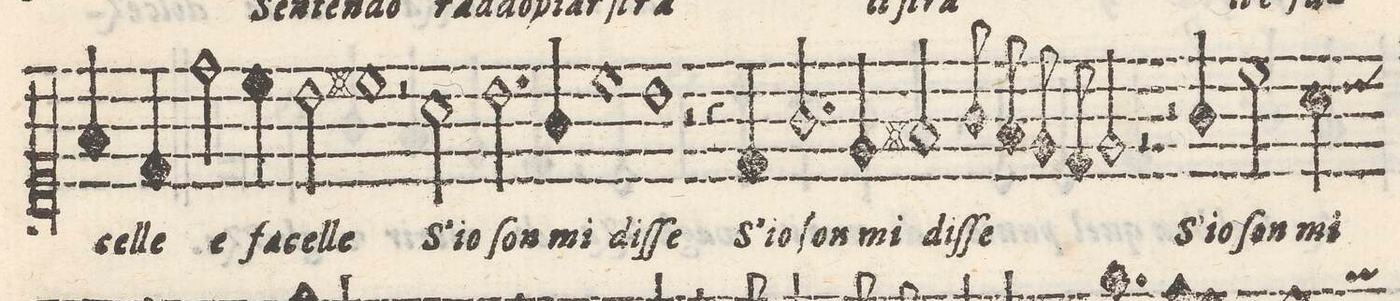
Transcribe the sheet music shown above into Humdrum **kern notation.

**kern	**text
*I"QVINTO	*
*clefC1	*
*k[]	*
*met(C)	*
*M2/1	*
4f/	-cel-
4d/	-le
2dd\	e
4cc\	fa-
2b\	-cel-
=23-	=23-
1cc#X	-le
2r	.
2a\	S'io
=24-	=24-
2.b\	ſon
4g/	mi
1ccny	diſ-
=25-	=25-
1b	-ſe
2r	.
4r	.
4d/	S'io
=26-	=26-
2.g/	ſon
4e/	mi
2f#X/	diſ-
8g/	-ſe
8fny/	.
8e/	.
8d/	.
=27-	=27-
2e/	.
2r	.
2r	.
4g/	S'io
2cc\	ſon
=28-	=28-
4a\	mi
*-	*-
